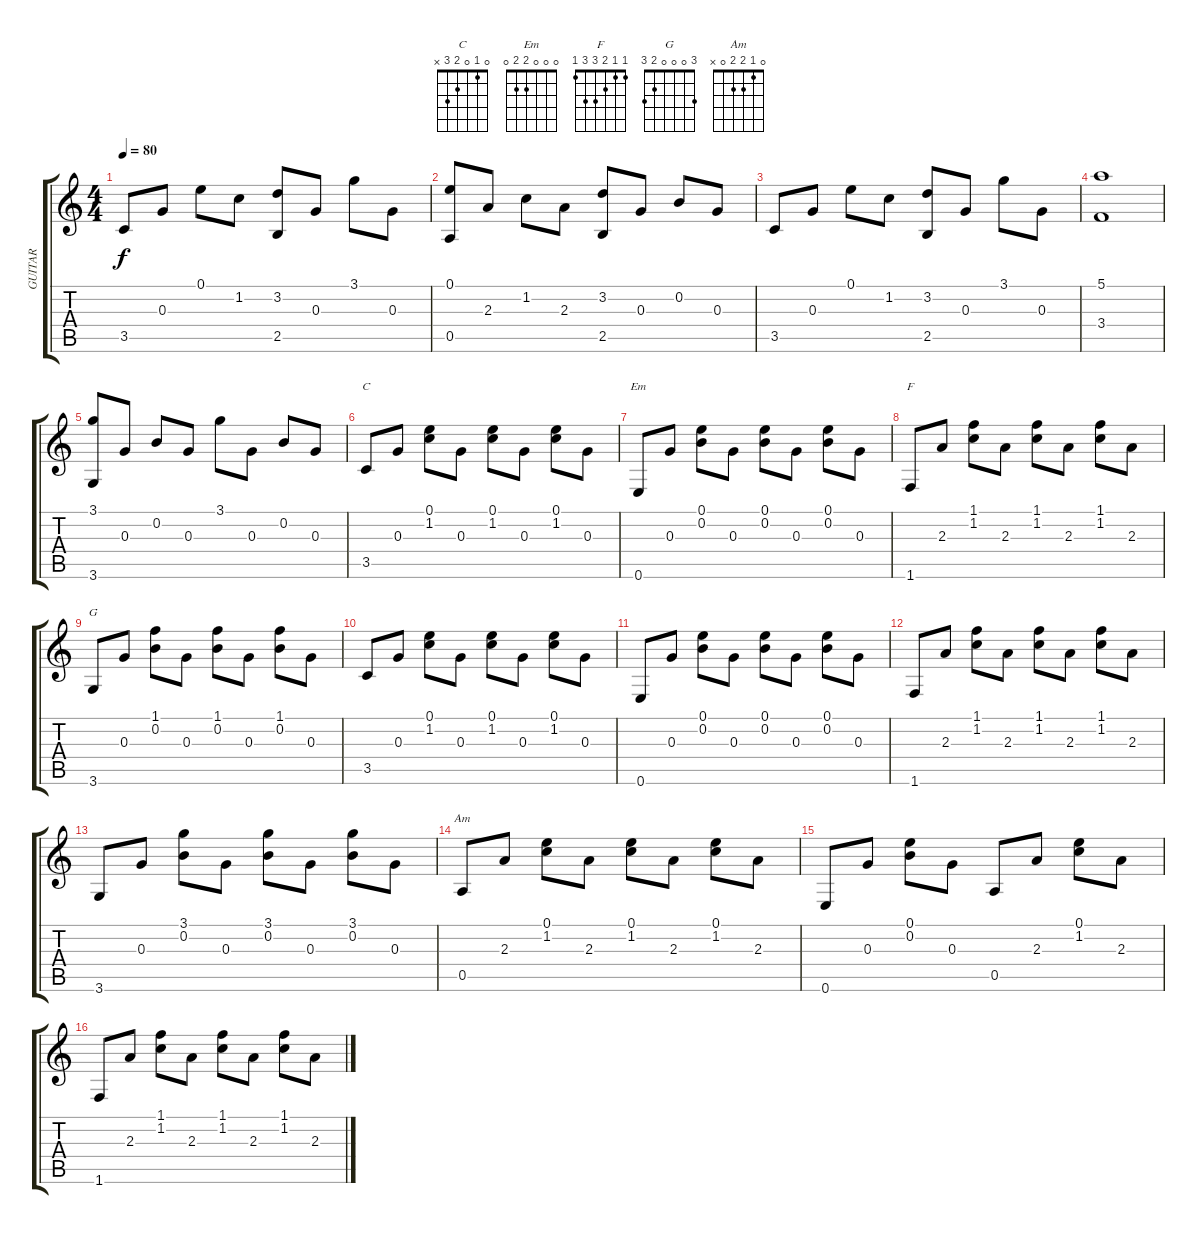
\track ("GUITAR" "GUITAR") {instrument acousticguitarnylon}
\staff {score tabs}
\tuning (E4 B3 G3 D3 A2 E2) {hide}
\chord ("C" 0 1 0 2 3 x)
\chord ("Em" 0 0 0 2 2 0)
\chord ("F" 1 1 2 3 3 1)
\chord ("G" 3 0 0 0 2 3)
\chord ("Am" 0 1 2 2 0 x)
\ts (4 4)
\tempo 80
\clef g2
\ks c
3.5.8{txt "" dy f instrument acousticguitarnylon} 0.3.8 0.1.8 1.2.8 (3.2 2.5).8 0.3.8 3.1.8 0.3.8 |
(0.1 0.5).8 2.3.8 1.2.8 2.3.8 (3.2 2.5).8 0.3.8 0.2.8 0.3.8 |
3.5.8 0.3.8 0.1.8 1.2.8 (3.2 2.5).8 0.3.8 3.1.8 0.3.8 |
(5.1 3.4).1 |
(3.1 3.6).8 0.3.8 0.2.8 0.3.8 3.1.8 0.3.8 0.2.8 0.3.8 |
3.5.8{ch "C"} 0.3.8 (0.1 1.2).8 0.3.8 (0.1 1.2).8 0.3.8 (0.1 1.2).8 0.3.8 |
0.6.8{ch "Em"} 0.3.8 (0.1 0.2).8 0.3.8 (0.1 0.2).8 0.3.8 (0.1 0.2).8 0.3.8 |
1.6.8{ch "F"} 2.3.8 (1.1 1.2).8 2.3.8 (1.1 1.2).8 2.3.8 (1.1 1.2).8 2.3.8 |
3.6.8{ch "G"} 0.3.8 (1.1 0.2).8 0.3.8 (1.1 0.2).8 0.3.8 (1.1 0.2).8 0.3.8 |
3.5.8 0.3.8 (0.1 1.2).8 0.3.8 (0.1 1.2).8 0.3.8 (0.1 1.2).8 0.3.8 |
0.6.8 0.3.8 (0.1 0.2).8 0.3.8 (0.1 0.2).8 0.3.8 (0.1 0.2).8 0.3.8 |
1.6.8 2.3.8 (1.1 1.2).8 2.3.8 (1.1 1.2).8 2.3.8 (1.1 1.2).8 2.3.8 |
3.6.8 0.3.8 (3.1 0.2).8 0.3.8 (3.1 0.2).8 0.3.8 (3.1 0.2).8 0.3.8 |
0.5.8{ch "Am"} 2.3.8 (0.1 1.2).8 2.3.8 (0.1 1.2).8 2.3.8 (0.1 1.2).8 2.3.8 |
0.6.8 0.3.8 (0.1 0.2).8 0.3.8 0.5.8 2.3.8 (0.1 1.2).8 2.3.8 |
1.6.8 2.3.8 (1.1 1.2).8 2.3.8 (1.1 1.2).8 2.3.8 (1.1 1.2).8 2.3.8
